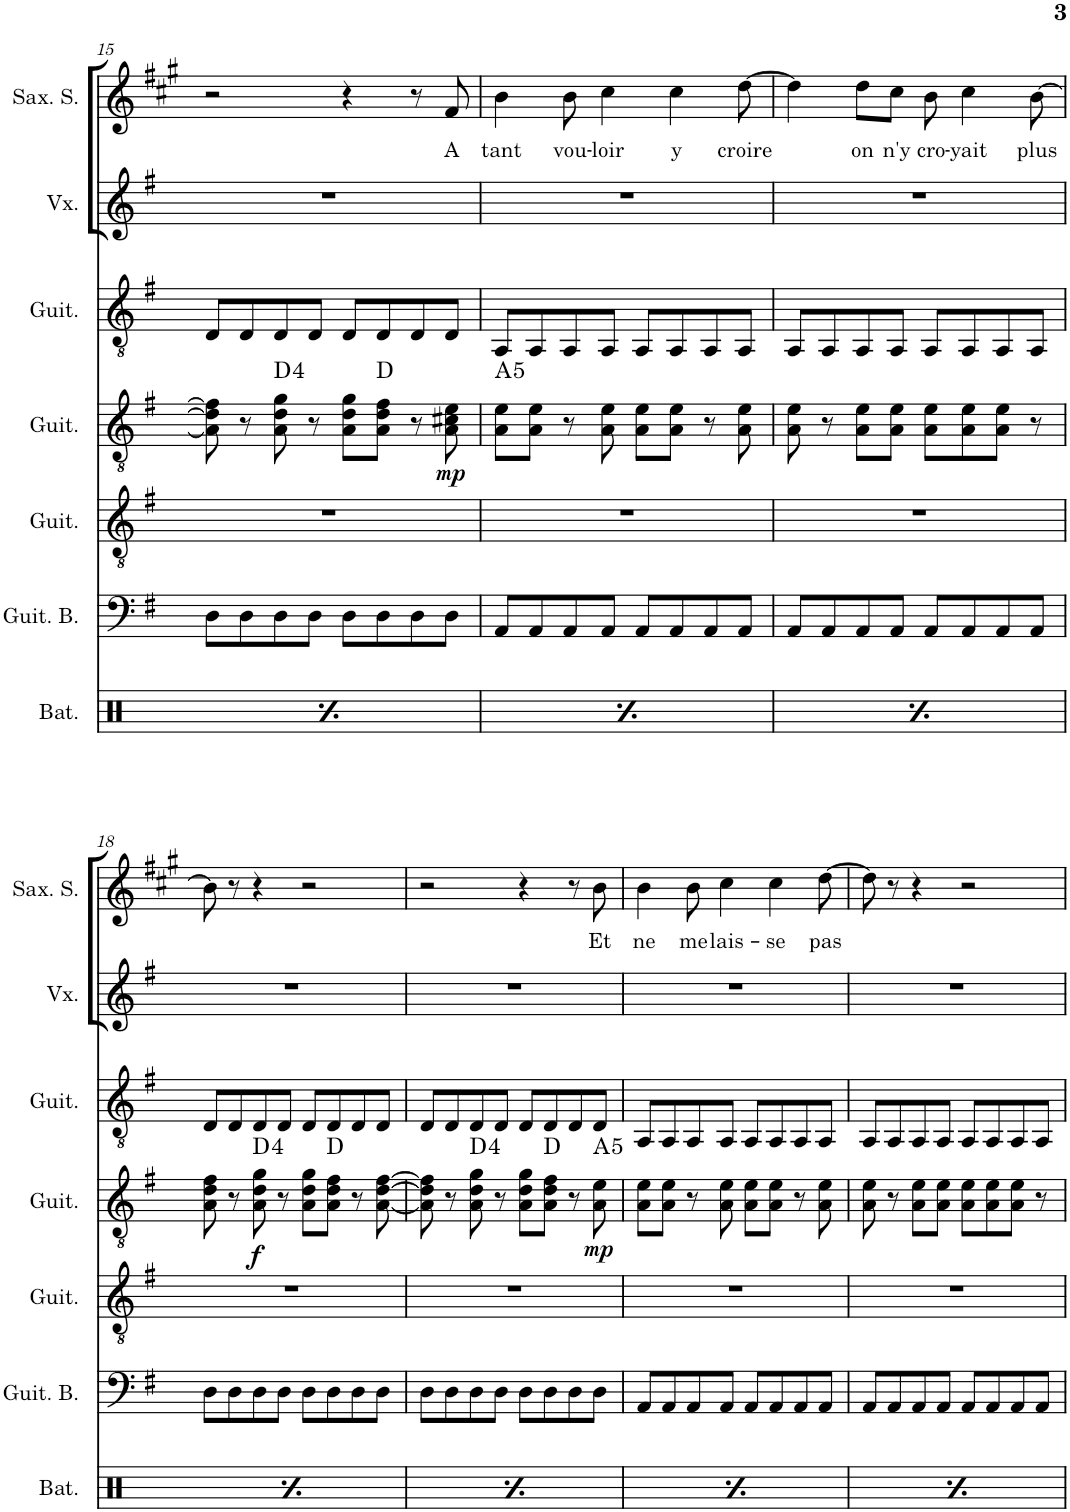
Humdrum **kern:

**kern	**kern	**kern	**kern	**dynam	**kern	**kern	**kern	**text
*part7	*part6	*part5	*part4	*part4	*part3	*part2	*part1	*part1
*staff7	*staff6	*staff5	*staff4	*staff4	*staff3	*staff2	*staff1	*staff1
*I"Batterie	*I"Guitare Basse	*I"Guitare Acoustique	*I"Guitare Acoustique	*	*I"Guitare Acoustique	*I"Voix	*I"Saxophone Soprano	*
*I'Bat.	*I'Guit. B.	*I'Guit.	*I'Guit.	*	*I'Guit.	*I'Vx.	*I'Sax. S.	*
!!LO:PB:g=z
*clefX	*clefF4	*clefGv2	*clefGv2	*	*clefGv2	*clefG2	*clefG2	*
*	*Trd7c12	*	*	*	*	*	*Trd1c2	*
*k[]	*k[f#]	*k[f#]	*k[f#]	*	*k[f#]	*k[f#]	*k[f#c#g#]	*
*M4/4	*M4/4	*M4/4	*M4/4	*	*M4/4	*M4/4	*M4/4	*
=15	=15	=15	=15	=15	=15	=15	=15	=15
*^	*	*	*	*	*	*	*	*
4r	4Rf\	8D\L	1r	8A\] 8d\] 8f#\]	.	8D/L	1r	2r	.
.	.	8D\	.	8r	.	8D/	.	.	.
4Rcc/	4r	8D\	.	8A\ 8d\ 8g\	.	8D/	.	.	.
.	.	8D\J	.	8r	.	8D/J	.	.	.
4r	8Rf\	8D\L	.	8A\ 8d\ 8g\L	.	8D/L	.	4r	.
.	8r	8D\	.	8A\ 8d\ 8f#\J	.	8D/	.	.	.
4Rcc/	4r	8D\	.	8r	.	8D/	.	8r	.
!	!	!	!	!	!LO:DY:b	!	!	!	!LO:LY:b
.	.	8D\J	.	8A\ 8c#X\ 8e\	mp	8D/J	.	8f#/	A
=16	=16	=16	=16	=16	=16	=16	=16	=16	=16
!	!	!	!	!	!	!	!	!	!LO:LY:b
4r	4Rf\	8AA/L	1r	8A\ 8e\L	.	8AA/L	1r	4b\	tant
.	.	8AA/	.	8A\ 8e\J	.	8AA/	.	.	.
!	!	!	!	!	!	!	!	!	!LO:LY:b
4Rcc/	4r	8AA/	.	8r	.	8AA/	.	8b\	vou-
!	!	!	!	!	!	!	!	!	!LO:LY:b
.	.	8AA/J	.	8A\ 8e\	.	8AA/J	.	4cc#\	-loir
4r	8Rf\	8AA/L	.	8A\ 8e\L	.	8AA/L	.	.	.
!	!	!	!	!	!	!	!	!	!LO:LY:b
.	8r	8AA/	.	8A\ 8e\J	.	8AA/	.	4cc#\	y
4Rcc/	4r	8AA/	.	8r	.	8AA/	.	.	.
!	!	!	!	!	!	!	!	!	!LO:LY:b
.	.	8AA/J	.	8A\ 8e\	.	8AA/J	.	[8dd\	croire
=17	=17	=17	=17	=17	=17	=17	=17	=17	=17
4r	4Rf\	8AA/L	1r	8A\ 8e\	.	8AA/L	1r	4dd\]	.
.	.	8AA/	.	8r	.	8AA/	.	.	.
!	!	!	!	!	!	!	!	!	!LO:LY:b
4Rcc/	4r	8AA/	.	8A\ 8e\L	.	8AA/	.	8dd\L	on
!	!	!	!	!	!	!	!	!	!LO:LY:b
.	.	8AA/J	.	8A\ 8e\J	.	8AA/J	.	8cc#\J	n'y
!	!	!	!	!	!	!	!	!	!LO:LY:b
4r	8Rf\	8AA/L	.	8A\ 8e\L	.	8AA/L	.	8b\	cro-
!	!	!	!	!	!	!	!	!	!LO:LY:b
.	8r	8AA/	.	8A\ 8e\	.	8AA/	.	4cc#\	-yait
4Rcc/	4r	8AA/	.	8A\ 8e\J	.	8AA/	.	.	.
!	!	!	!	!	!	!	!	!	!LO:LY:b
.	.	8AA/J	.	8r	.	8AA/J	.	[8b\	plus
!!LO:LB:g=z
=18	=18	=18	=18	=18	=18	=18	=18	=18	=18
4r	4Rf\	8D\L	1r	8A\ 8d\ 8f#\	.	8D/L	1r	8b\]	.
.	.	8D\	.	8r	.	8D/	.	8r	.
!	!	!	!	!	!LO:DY:b	!	!	!	!
4Rcc/	4r	8D\	.	8A\ 8d\ 8g\	f	8D/	.	4r	.
.	.	8D\J	.	8r	.	8D/J	.	.	.
4r	8Rf\	8D\L	.	8A\ 8d\ 8g\L	.	8D/L	.	2r	.
.	8r	8D\	.	8A\ 8d\ 8f#\J	.	8D/	.	.	.
4Rcc/	4r	8D\	.	8r	.	8D/	.	.	.
.	.	8D\J	.	[8A\ [8d\ [8f#\	.	8D/J	.	.	.
=19	=19	=19	=19	=19	=19	=19	=19	=19	=19
4r	4Rf\	8D\L	1r	8A\] 8d\] 8f#\]	.	8D/L	1r	2r	.
.	.	8D\	.	8r	.	8D/	.	.	.
4Rcc/	4r	8D\	.	8A\ 8d\ 8g\	.	8D/	.	.	.
.	.	8D\J	.	8r	.	8D/J	.	.	.
4r	8Rf\	8D\L	.	8A\ 8d\ 8g\L	.	8D/L	.	4r	.
.	8r	8D\	.	8A\ 8d\ 8f#\J	.	8D/	.	.	.
4Rcc/	4r	8D\	.	8r	.	8D/	.	8r	.
!	!	!	!	!	!LO:DY:b	!	!	!	!LO:LY:b
.	.	8D\J	.	8A\ 8e\	mp	8D/J	.	8b\	Et
=20	=20	=20	=20	=20	=20	=20	=20	=20	=20
!	!	!	!	!	!	!	!	!	!LO:LY:b
4r	4Rf\	8AA/L	1r	8A\ 8e\L	.	8AA/L	1r	4b\	ne
.	.	8AA/	.	8A\ 8e\J	.	8AA/	.	.	.
!	!	!	!	!	!	!	!	!	!LO:LY:b
4Rcc/	4r	8AA/	.	8r	.	8AA/	.	8b\	me
!	!	!	!	!	!	!	!	!	!LO:LY:b
.	.	8AA/J	.	8A\ 8e\	.	8AA/J	.	4cc#\	lais-
4r	8Rf\	8AA/L	.	8A\ 8e\L	.	8AA/L	.	.	.
!	!	!	!	!	!	!	!	!	!LO:LY:b
.	8r	8AA/	.	8A\ 8e\J	.	8AA/	.	4cc#\	-se
4Rcc/	4r	8AA/	.	8r	.	8AA/	.	.	.
!	!	!	!	!	!	!	!	!	!LO:LY:b
.	.	8AA/J	.	8A\ 8e\	.	8AA/J	.	[8dd\	pas
=21	=21	=21	=21	=21	=21	=21	=21	=21	=21
4r	4Rf\	8AA/L	1r	8A\ 8e\	.	8AA/L	1r	8dd\]	.
.	.	8AA/	.	8r	.	8AA/	.	8r	.
4Rcc/	4r	8AA/	.	8A\ 8e\L	.	8AA/	.	4r	.
.	.	8AA/J	.	8A\ 8e\J	.	8AA/J	.	.	.
4r	8Rf\	8AA/L	.	8A\ 8e\L	.	8AA/L	.	2r	.
.	8r	8AA/	.	8A\ 8e\	.	8AA/	.	.	.
4Rcc/	4r	8AA/	.	8A\ 8e\J	.	8AA/	.	.	.
.	.	8AA/J	.	8r	.	8AA/J	.	.	.
*v	*v	*	*	*	*	*	*	*	*
=	=	=	=	=	=	=	=	=
*-	*-	*-	*-	*-	*-	*-	*-	*-
